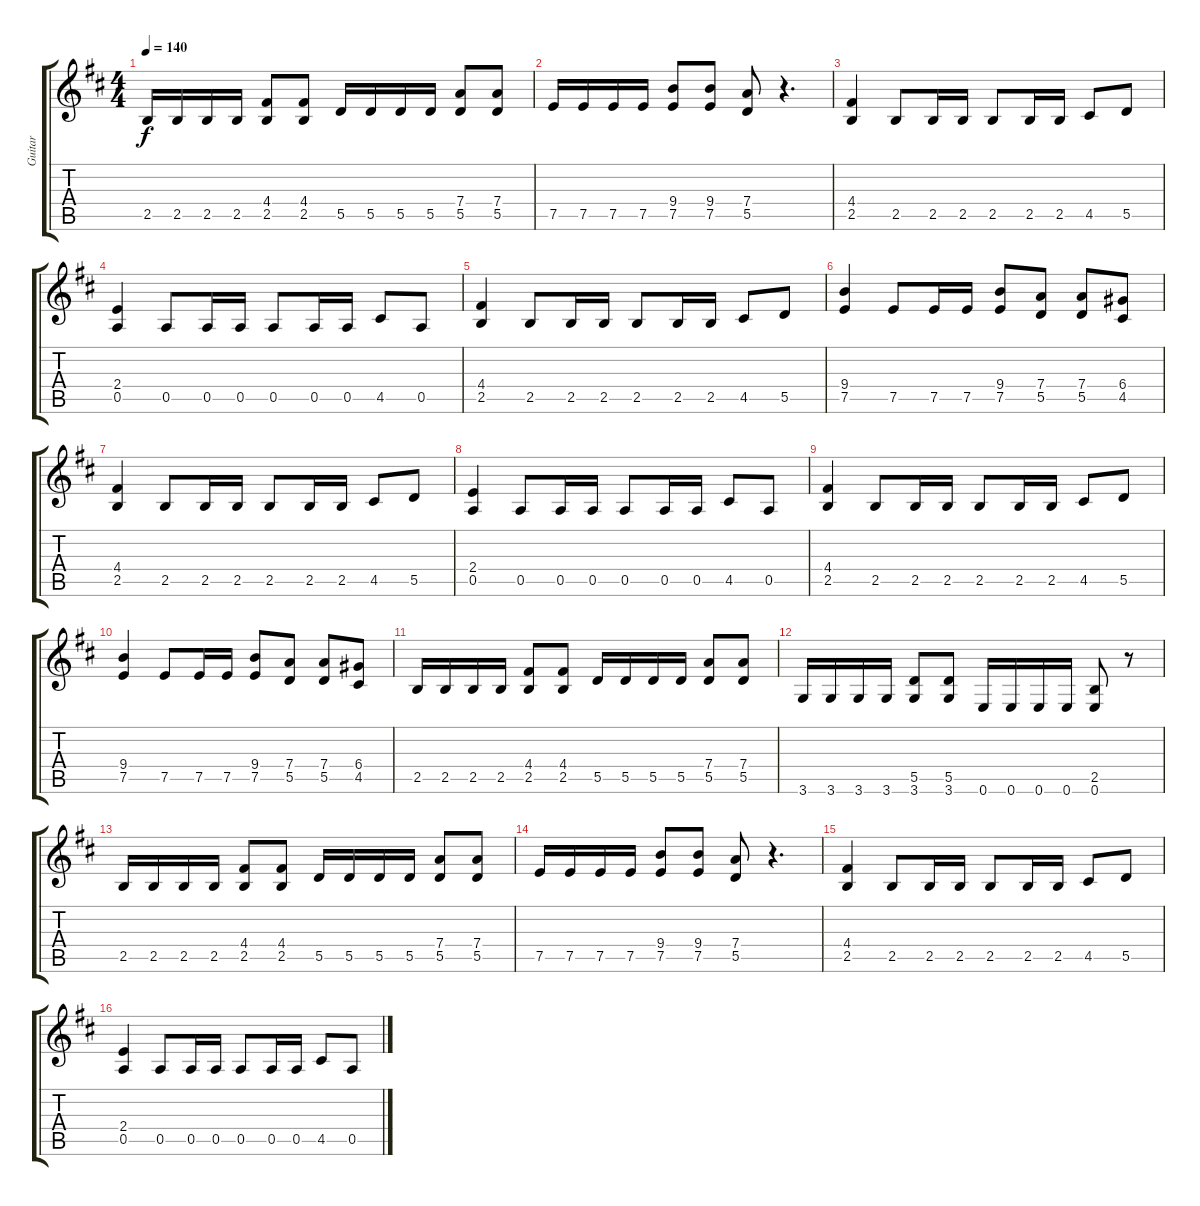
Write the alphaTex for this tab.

\track ("Guitar" "Guitar") {instrument overdrivenguitar}
\staff {score tabs}
\tuning (E4 B3 G3 D3 A2 E2) {hide}
\ts (4 4)
\tempo 140
\clef g2
\ks bminor
2.5.16{dy f} 2.5.16 2.5.16 2.5.16 (4.4 2.5).8 (4.4 2.5).8 5.5.16 5.5.16 5.5.16 5.5.16 (7.4 5.5).8 (7.4 5.5).8 |
7.5.16 7.5.16 7.5.16 7.5.16 (9.4 7.5).8 (9.4 7.5).8 (7.4 5.5).8 r.4{d} |
(4.4 2.5).4 2.5.8 2.5.16 2.5.16 2.5.8 2.5.16 2.5.16 4.5.8 5.5.8 |
(2.4 0.5).4 0.5.8 0.5.16 0.5.16 0.5.8 0.5.16 0.5.16 4.5.8 0.5.8 |
(4.4 2.5).4 2.5.8 2.5.16 2.5.16 2.5.8 2.5.16 2.5.16 4.5.8 5.5.8 |
(9.4 7.5).4 7.5.8 7.5.16 7.5.16 (9.4 7.5).8 (7.4 5.5).8 (7.4 5.5).8 (6.4 4.5).8 |
(4.4 2.5).4 2.5.8 2.5.16 2.5.16 2.5.8 2.5.16 2.5.16 4.5.8 5.5.8 |
(2.4 0.5).4 0.5.8 0.5.16 0.5.16 0.5.8 0.5.16 0.5.16 4.5.8 0.5.8 |
(4.4 2.5).4 2.5.8 2.5.16 2.5.16 2.5.8 2.5.16 2.5.16 4.5.8 5.5.8 |
(9.4 7.5).4 7.5.8 7.5.16 7.5.16 (9.4 7.5).8 (7.4 5.5).8 (7.4 5.5).8 (6.4 4.5).8 |
2.5.16 2.5.16 2.5.16 2.5.16 (4.4 2.5).8 (4.4 2.5).8 5.5.16 5.5.16 5.5.16 5.5.16 (7.4 5.5).8 (7.4 5.5).8 |
3.6.16 3.6.16 3.6.16 3.6.16 (5.5 3.6).8 (5.5 3.6).8 0.6.16 0.6.16 0.6.16 0.6.16 (2.5 0.6).8 r.8 |
2.5.16 2.5.16 2.5.16 2.5.16 (4.4 2.5).8 (4.4 2.5).8 5.5.16 5.5.16 5.5.16 5.5.16 (7.4 5.5).8 (7.4 5.5).8 |
7.5.16 7.5.16 7.5.16 7.5.16 (9.4 7.5).8 (9.4 7.5).8 (7.4 5.5).8 r.4{d} |
(4.4 2.5).4 2.5.8 2.5.16 2.5.16 2.5.8 2.5.16 2.5.16 4.5.8 5.5.8 |
(2.4 0.5).4 0.5.8 0.5.16 0.5.16 0.5.8 0.5.16 0.5.16 4.5.8 0.5.8
